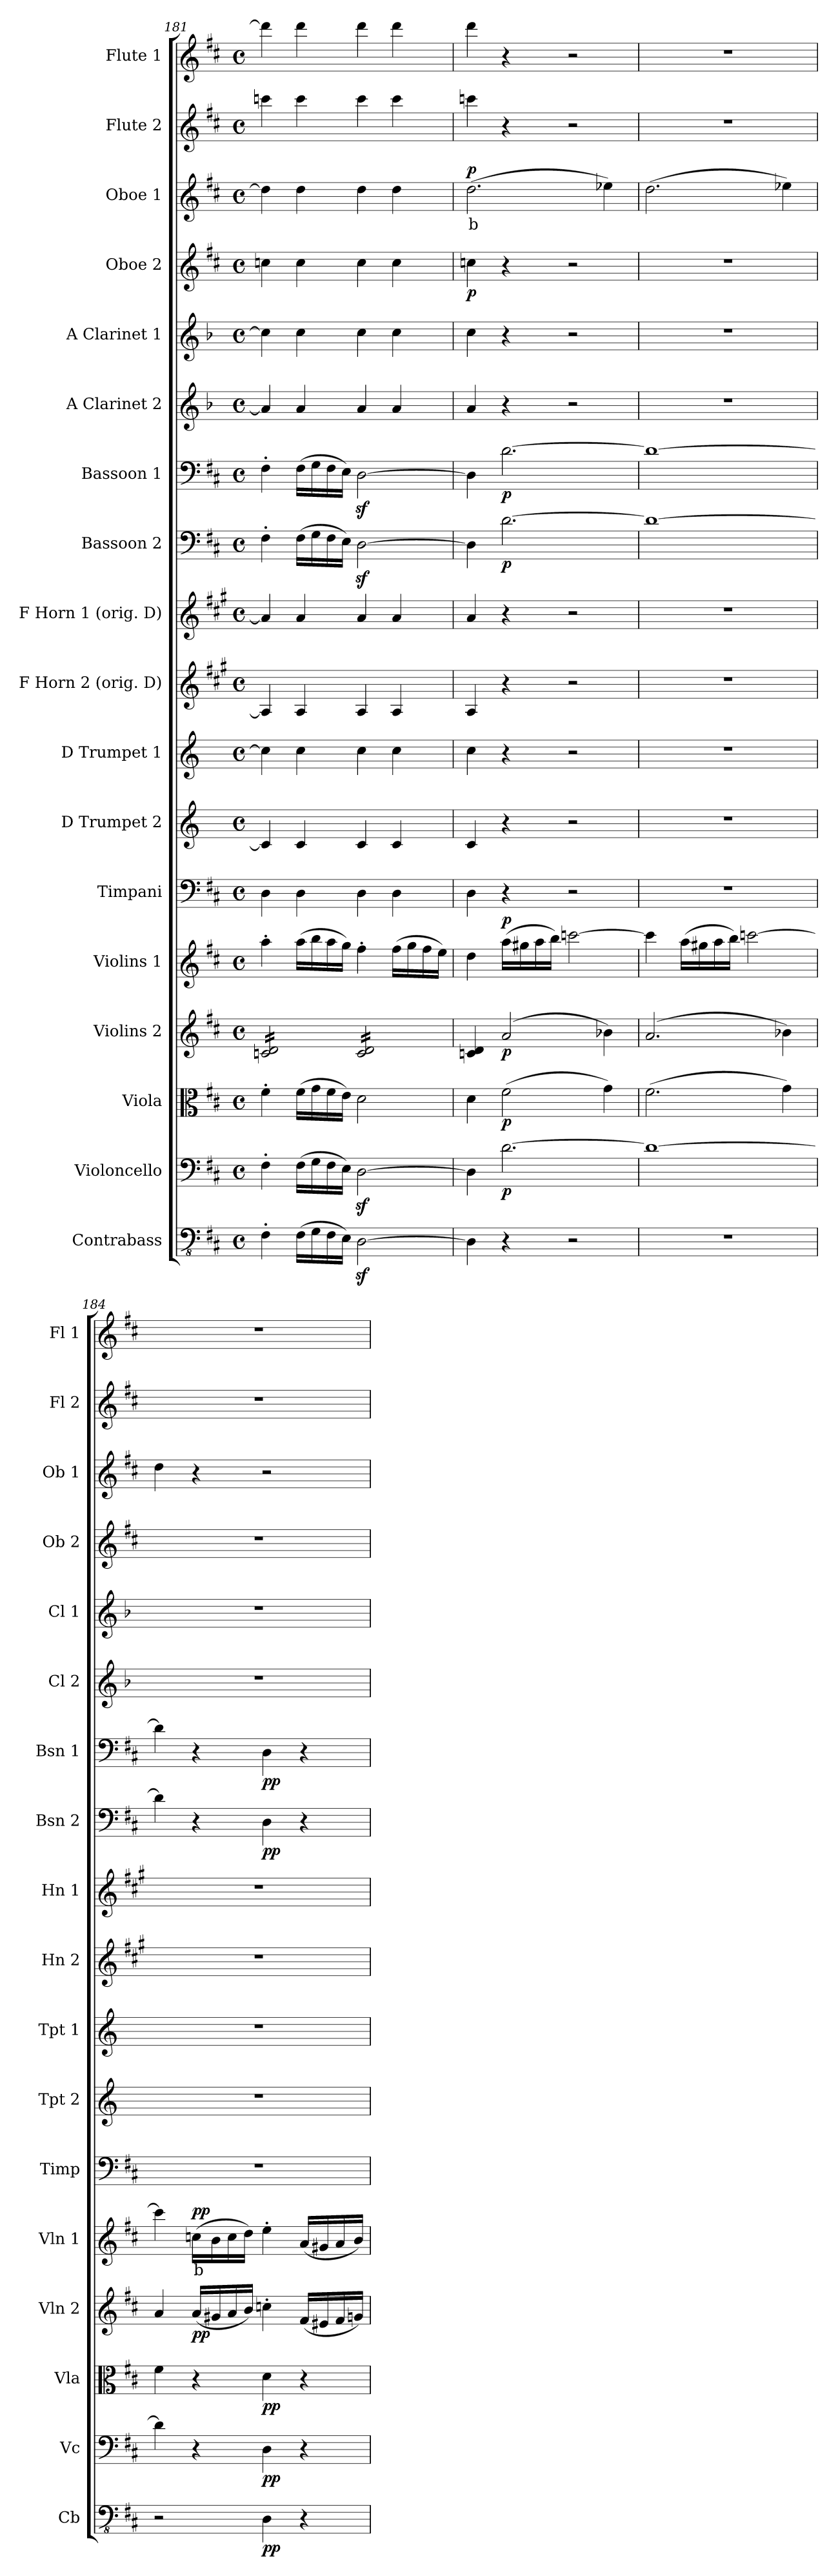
**kern	**dynam	**kern	**dynam	**kern	**dynam	**kern	**dynam	**kern	**text	**dynam	**kern	**kern	**kern	**kern	**kern	**kern	**dynam	**kern	**dynam	**kern	**kern	**kern	**dynam	**kern	**text	**dynam	**kern	**kern
*part18	*part18	*part17	*part17	*part16	*part16	*part15	*part15	*part14	*part14	*part14	*part13	*part12	*part11	*part10	*part9	*part8	*part8	*part7	*part7	*part6	*part5	*part4	*part4	*part3	*part3	*part3	*part2	*part1
*staff18	*staff18	*staff17	*staff17	*staff16	*staff16	*staff15	*staff15	*staff14	*staff14	*staff14	*staff13	*staff12	*staff11	*staff10	*staff9	*staff8	*staff8	*staff7	*staff7	*staff6	*staff5	*staff4	*staff4	*staff3	*staff3	*staff3	*staff2	*staff1
*I"Contrabass	*	*I"Violoncello	*	*I"Viola	*	*I"Violins 2	*	*I"Violins 1	*	*	*I"Timpani	*I"D Trumpet 2	*I"D Trumpet 1	*I"F Horn 2 (orig.  D)	*I"F Horn 1 (orig.  D)	*I"Bassoon 2	*	*I"Bassoon 1	*	*I"A Clarinet 2	*I"A Clarinet 1	*I"Oboe 2	*	*I"Oboe 1	*	*	*I"Flute 2	*I"Flute 1
*I'Cb	*	*I'Vc	*	*I'Vla	*	*I'Vln 2	*	*I'Vln 1	*	*	*I'Timp	*I'Tpt 2	*I'Tpt 1	*I'Hn 2	*I'Hn 1	*I'Bsn 2	*	*I'Bsn 1	*	*I'Cl 2	*I'Cl 1	*I'Ob 2	*	*I'Ob 1	*	*	*I'Fl 2	*I'Fl 1
*clefFv4	*	*clefF4	*	*clefC3	*	*clefG2	*	*clefG2	*	*	*clefF4	*clefG2	*clefG2	*clefG2	*clefG2	*clefF4	*	*clefF4	*	*clefG2	*clefG2	*clefG2	*	*clefG2	*	*	*clefG2	*clefG2
*	*	*	*	*	*	*	*	*	*	*	*	*ITrd-1c-2	*ITrd-1c-2	*ITrd4c7	*ITrd4c7	*	*	*	*	*ITrd2c3	*ITrd2c3	*	*	*	*	*	*	*
*k[f#c#]	*	*k[f#c#]	*	*k[f#c#]	*	*k[f#c#]	*	*k[f#c#]	*	*	*k[f#c#]	*k[f#c#]	*k[f#c#]	*k[f#c#]	*k[f#c#]	*k[f#c#]	*	*k[f#c#]	*	*k[f#c#]	*k[f#c#]	*k[f#c#]	*	*k[f#c#]	*	*	*k[f#c#]	*k[f#c#]
*M4/4	*	*M4/4	*	*M4/4	*	*M4/4	*	*M4/4	*	*	*M4/4	*M4/4	*M4/4	*M4/4	*M4/4	*M4/4	*	*M4/4	*	*M4/4	*M4/4	*M4/4	*	*M4/4	*	*	*M4/4	*M4/4
*met(c)	*	*met(c)	*	*met(c)	*	*met(c)	*	*met(c)	*	*	*met(c)	*met(c)	*met(c)	*met(c)	*met(c)	*met(c)	*	*met(c)	*	*met(c)	*met(c)	*met(c)	*	*met(c)	*	*	*met(c)	*met(c)
=181	=181	=181	=181	=181	=181	=181	=181	=181	=181	=181	=181	=181	=181	=181	=181	=181	=181	=181	=181	=181	=181	=181	=181	=181	=181	=181	=181	=181
*	*	*	*	*	*	*tremolo	*	*	*	*	*	*	*	*	*	*	*	*	*	*	*	*	*	*	*	*	*	*
4FF#'\	.	4F#'\	.	4f#'\	.	16cn/ 16d/LL	.	4aa'\	.	.	4D\	4d/]	4dd\]	4D/]	4d/]	4F#'\	.	4F#'\	.	4f#/]	4a\]	4ccn\	.	4dd\]	.	.	4cccn\	4ddd\]
.	.	.	.	.	.	16cn/ 16d/	.	.	.	.	.	.	.	.	.	.	.	.	.	.	.	.	.	.	.	.	.	.
.	.	.	.	.	.	16cn/ 16d/	.	.	.	.	.	.	.	.	.	.	.	.	.	.	.	.	.	.	.	.	.	.
.	.	.	.	.	.	16cn/ 16d/	.	.	.	.	.	.	.	.	.	.	.	.	.	.	.	.	.	.	.	.	.	.
(>16FF#\LL	.	(>16F#\LL	.	(>16f#\LL	.	16cn/ 16d/	.	(>16aa\LL	.	.	4D\	4d/	4dd\	4D/	4d/	(>16F#\LL	.	(>16F#\LL	.	4f#/	4a\	4cc\	.	4dd\	.	.	4ccc\	4ddd\
16GG\	.	16G\	.	16g\	.	16cn/ 16d/	.	16bb\	.	.	.	.	.	.	.	16G\	.	16G\	.	.	.	.	.	.	.	.	.	.
16FF#\	.	16F#\	.	16f#\	.	16cn/ 16d/	.	16aa\	.	.	.	.	.	.	.	16F#\	.	16F#\	.	.	.	.	.	.	.	.	.	.
16EE\JJ)	.	16E\JJ)	.	16e\JJ)	.	16cn/ 16d/JJ	.	16gg\JJ)	.	.	.	.	.	.	.	16E\JJ)	.	16E\JJ)	.	.	.	.	.	.	.	.	.	.
[2DDz<\	.	[2Dz<\	.	2d\	.	16c/ 16d/LL	.	4ff#'\	.	.	4D\	4d/	4dd\	4D/	4d/	[2Dz<\	.	[2Dz<\	.	4f#/	4a\	4cc\	.	4dd\	.	.	4ccc\	4ddd\
.	.	.	.	.	.	16c/ 16d/	.	.	.	.	.	.	.	.	.	.	.	.	.	.	.	.	.	.	.	.	.	.
.	.	.	.	.	.	16c/ 16d/	.	.	.	.	.	.	.	.	.	.	.	.	.	.	.	.	.	.	.	.	.	.
.	.	.	.	.	.	16c/ 16d/	.	.	.	.	.	.	.	.	.	.	.	.	.	.	.	.	.	.	.	.	.	.
.	.	.	.	.	.	16c/ 16d/	.	(>16ff#\LL	.	.	4D\	4d/	4dd\	4D/	4d/	.	.	.	.	4f#/	4a\	4cc\	.	4dd\	.	.	4ccc\	4ddd\
.	.	.	.	.	.	16c/ 16d/	.	16gg\	.	.	.	.	.	.	.	.	.	.	.	.	.	.	.	.	.	.	.	.
.	.	.	.	.	.	16c/ 16d/	.	16ff#\	.	.	.	.	.	.	.	.	.	.	.	.	.	.	.	.	.	.	.	.
.	.	.	.	.	.	16c/ 16d/JJ	.	16ee\JJ)	.	.	.	.	.	.	.	.	.	.	.	.	.	.	.	.	.	.	.	.
*	*	*	*	*	*	*Xtremolo	*	*	*	*	*	*	*	*	*	*	*	*	*	*	*	*	*	*	*	*	*	*
!!LO:PB:g=z
=182	=182	=182	=182	=182	=182	=182	=182	=182	=182	=182	=182	=182	=182	=182	=182	=182	=182	=182	=182	=182	=182	=182	=182	=182	=182	=182	=182	=182
!	!	!	!	!	!	!	!	!	!	!	!	!	!	!	!	!	!	!	!	!	!	!	!LO:DY:b	!	!LO:LY:b:color=#FF0000	!LO:DY:b	!	!
4DD\]	.	4D\]	.	4d\	.	4cn/ 4d/	.	4dd\	.	.	4D\	4d/	4dd\	4D/	4d/	4D\]	.	4D\]	.	4f#/	4a\	4ccn\	p	(>2.dd\	b	p	4cccn\	4ddd\
!	!	!	!LO:DY:b	!	!LO:DY:b	!	!LO:DY:b	!	!	!LO:DY:b	!	!	!	!	!	!	!LO:DY:b	!	!LO:DY:b	!	!	!	!	!	!	!	!	!
4r	.	[2.d\	p	(>2f#\	p	(>2a/	p	(>16aa\LL	.	p	4r	4r	4r	4r	4r	[2.d\	p	[2.d\	p	4r	4r	4r	.	.	.	.	4r	4r
.	.	.	.	.	.	.	.	16gg#X\	.	.	.	.	.	.	.	.	.	.	.	.	.	.	.	.	.	.	.	.
.	.	.	.	.	.	.	.	16aa\	.	.	.	.	.	.	.	.	.	.	.	.	.	.	.	.	.	.	.	.
.	.	.	.	.	.	.	.	16bb\JJ)	.	.	.	.	.	.	.	.	.	.	.	.	.	.	.	.	.	.	.	.
2r	.	.	.	.	.	.	.	[2cccn\	.	.	2r	2r	2r	2r	2r	.	.	.	.	2r	2r	2r	.	.	.	.	2r	2r
.	.	.	.	4g\)	.	4b-X\)	.	.	.	.	.	.	.	.	.	.	.	.	.	.	.	.	.	4ee-X\)	.	.	.	.
=183	=183	=183	=183	=183	=183	=183	=183	=183	=183	=183	=183	=183	=183	=183	=183	=183	=183	=183	=183	=183	=183	=183	=183	=183	=183	=183	=183	=183
1r	.	1d_	.	(>2.f#\	.	(>2.a/	.	4ccc\]	.	.	1r	1r	1r	1r	1r	1d_	.	1d_	.	1r	1r	1r	.	(>2.dd\	.	.	1r	1r
.	.	.	.	.	.	.	.	(>16aa\LL	.	.	.	.	.	.	.	.	.	.	.	.	.	.	.	.	.	.	.	.
.	.	.	.	.	.	.	.	16gg#X\	.	.	.	.	.	.	.	.	.	.	.	.	.	.	.	.	.	.	.	.
.	.	.	.	.	.	.	.	16aa\	.	.	.	.	.	.	.	.	.	.	.	.	.	.	.	.	.	.	.	.
.	.	.	.	.	.	.	.	16bb\JJ)	.	.	.	.	.	.	.	.	.	.	.	.	.	.	.	.	.	.	.	.
.	.	.	.	.	.	.	.	[2cccn\	.	.	.	.	.	.	.	.	.	.	.	.	.	.	.	.	.	.	.	.
.	.	.	.	4g\)	.	4b-X\)	.	.	.	.	.	.	.	.	.	.	.	.	.	.	.	.	.	4ee-X\)	.	.	.	.
=184	=184	=184	=184	=184	=184	=184	=184	=184	=184	=184	=184	=184	=184	=184	=184	=184	=184	=184	=184	=184	=184	=184	=184	=184	=184	=184	=184	=184
2r	.	4d\]	.	4f#\	.	4a/	.	4ccc\]	.	.	1r	1r	1r	1r	1r	4d\]	.	4d\]	.	1r	1r	1r	.	4dd\	.	.	1r	1r
!	!	!	!	!	!	!	!LO:DY:b	!	!LO:LY:b:color=#FF0000	!LO:DY:b	!	!	!	!	!	!	!	!	!	!	!	!	!	!	!	!	!	!
.	.	4r	.	4r	.	(<16a/LL	pp	(>16ccn\LL	b	pp	.	.	.	.	.	4r	.	4r	.	.	.	.	.	4r	.	.	.	.
.	.	.	.	.	.	16g#X/	.	16b\	.	.	.	.	.	.	.	.	.	.	.	.	.	.	.	.	.	.	.	.
.	.	.	.	.	.	16a/	.	16cc\	.	.	.	.	.	.	.	.	.	.	.	.	.	.	.	.	.	.	.	.
.	.	.	.	.	.	16b/JJ)	.	16dd\JJ)	.	.	.	.	.	.	.	.	.	.	.	.	.	.	.	.	.	.	.	.
!	!LO:DY:b	!	!LO:DY:b	!	!LO:DY:b	!	!	!	!	!	!	!	!	!	!	!	!LO:DY:b	!	!LO:DY:b	!	!	!	!	!	!	!	!	!
4DD\	pp	4D\	pp	4d\	pp	4ccn'\	.	4ee'\	.	.	.	.	.	.	.	4D\	pp	4D\	pp	.	.	.	.	2r	.	.	.	.
4r	.	4r	.	4r	.	(<16f#/LL	.	(<16a/LL	.	.	.	.	.	.	.	4r	.	4r	.	.	.	.	.	.	.	.	.	.
.	.	.	.	.	.	16e#X/	.	16g#X/	.	.	.	.	.	.	.	.	.	.	.	.	.	.	.	.	.	.	.	.
.	.	.	.	.	.	16f#/	.	16a/	.	.	.	.	.	.	.	.	.	.	.	.	.	.	.	.	.	.	.	.
.	.	.	.	.	.	16gn/JJ)	.	16b/JJ)	.	.	.	.	.	.	.	.	.	.	.	.	.	.	.	.	.	.	.	.
=	=	=	=	=	=	=	=	=	=	=	=	=	=	=	=	=	=	=	=	=	=	=	=	=	=	=	=	=
*-	*-	*-	*-	*-	*-	*-	*-	*-	*-	*-	*-	*-	*-	*-	*-	*-	*-	*-	*-	*-	*-	*-	*-	*-	*-	*-	*-	*-
